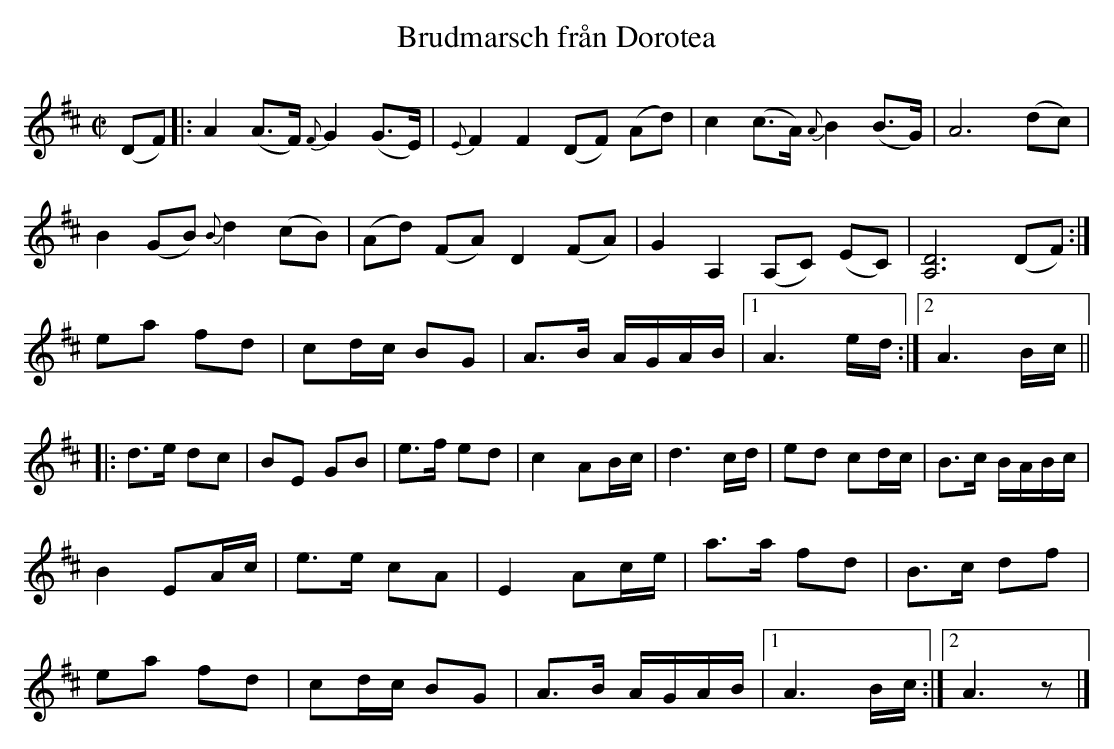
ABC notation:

X:1
T: Brudmarsch från Dorotea
M: C|
L: 1/8
K: D
(DF) |: A2(A>F) {F}G2(G>E) | {E}F2F2 (DF) (Ad) | c2(c>A) {A}B2(B>G) | A6 (dc) |
B2(GB) {B}d2(cB) | (Ad) (FA) D2(FA) | G2A,2 (A,C) (EC) | [A,D]6 (DF) :|
ea fd | cd/c/ BG | A>B A/G/A/B/ |1 A3 e/d/ :|2 A3 B/c/ ||
|: d>e dc | BE GB | e>f ed | c2 AB/c/ | d3 c/d/ | ed cd/c/ | B>c B/A/B/c/ |
B2 EA/c/ | e>e cA | E2 Ac/e/ | a>a fd | B>c df |
ea fd | cd/c/ BG | A>B A/G/A/B/ |1 A3 B/c/ :|2 A3 z |]
